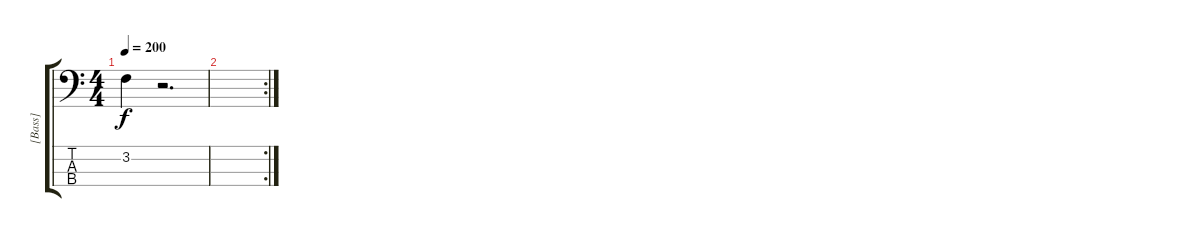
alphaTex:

\track ("[Bass]" "[Bass]") {instrument electricbassfinger}
\staff {score tabs}
\tuning (G2 D2 A1 D1) {hide}
\ts (4 4)
\tempo 200
\clef f4
\ks c
3.2.4{dy f} r.2{d} |
\rc 2
